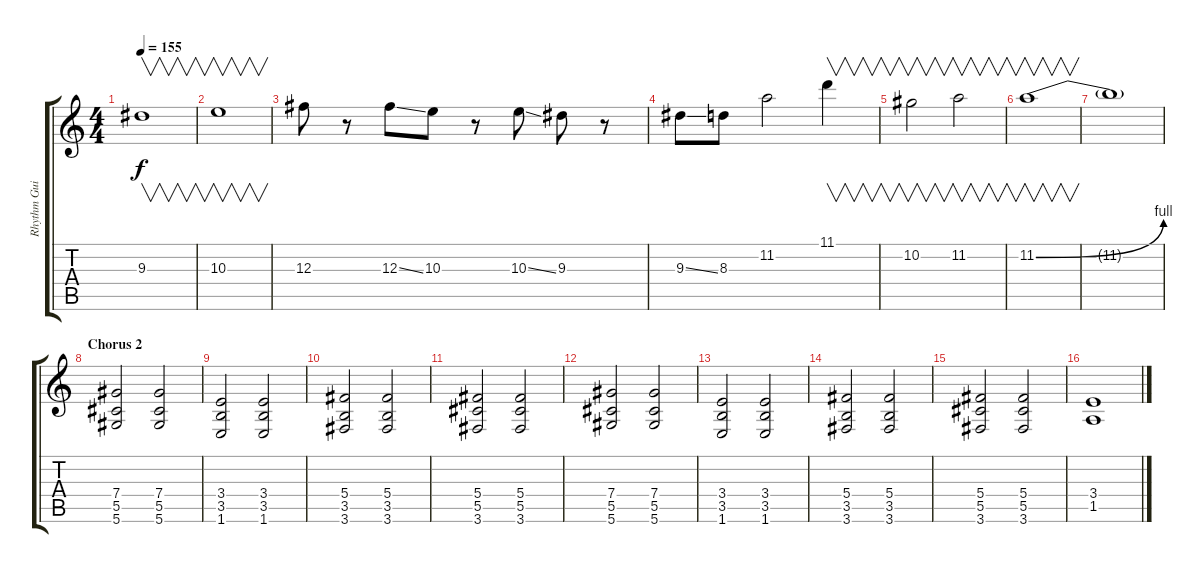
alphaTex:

\track ("Rhythm Guitar" "Rhythm Gui") {instrument overdrivenguitar}
\staff {score tabs}
\tuning (Eb4 Bb3 Gb3 Db3 Ab2 Eb2) {hide}
\ts (4 4)
\tempo 155
\clef g2
\ks c
9.3.1{v dy f} |
10.3.1{v} |
12.3.8 r.8 12.3{ss}.8 10.3.8 r.8 10.3{ss}.8 9.3.8 r.8 |
9.3{ss}.8 8.3.8 11.2.2 11.1.4{v} |
10.2.2{v} 11.2.2{v} |
11.2{be (bend 0 0 60 4)}.1{v} |
11.2{t}.1 |
\section ("" "Chorus 2")
(7.4 5.5 5.6).2 (7.4 5.5 5.6).2 |
(3.4 3.5 1.6).2 (3.4 3.5 1.6).2 |
(5.4 3.5 3.6).2 (5.4 3.5 3.6).2 |
(5.4 5.5 3.6).2 (5.4 5.5 3.6).2 |
(7.4 5.5 5.6).2 (7.4 5.5 5.6).2 |
(3.4 3.5 1.6).2 (3.4 3.5 1.6).2 |
(5.4 3.5 3.6).2 (5.4 3.5 3.6).2 |
(5.4 5.5 3.6).2 (5.4 5.5 3.6).2 |
(3.4 1.5).1
